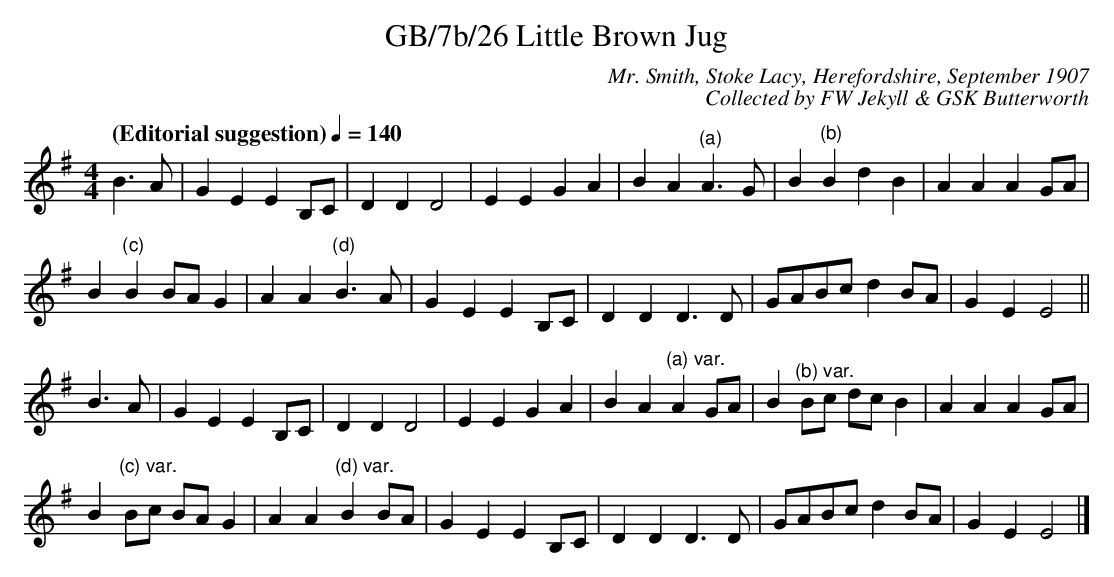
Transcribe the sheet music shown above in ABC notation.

X:1
T:GB/7b/26 Little Brown Jug
C:Mr. Smith, Stoke Lacy, Herefordshire, September 1907
C:Collected by FW Jekyll & GSK Butterworth
L:1/4
M:4/4
Q:"(Editorial suggestion)" 1/4=140
K:Eaeo
B3/2 A/ | G E E B,/C/ | D D D2 | E E G A | B A "^(a)"A3/2 G/ |B"^(b)" B d B | A A A G/A/ |
B "^(c)"B B/A/ G | A A "^(d)"B3/2 A/ | G E E B,/C/ | D D D3/2 D/ | G/A/B/c/ d B/A/ | G E E2 ||
B3/2 A/ | G E E B,/C/ | D D D2 | E E G A | B A "^(a) var."A G/A/ | B "^(b) var."B/c/ d/c/ B | A A A G/A/ |
B "^(c) var."B/c/ B/A/ G | A A "^(d) var."B B/A/ | G E E B,/C/ | D D D3/2 D/ |G/A/B/c/ d B/A/ | G E E2 |]
